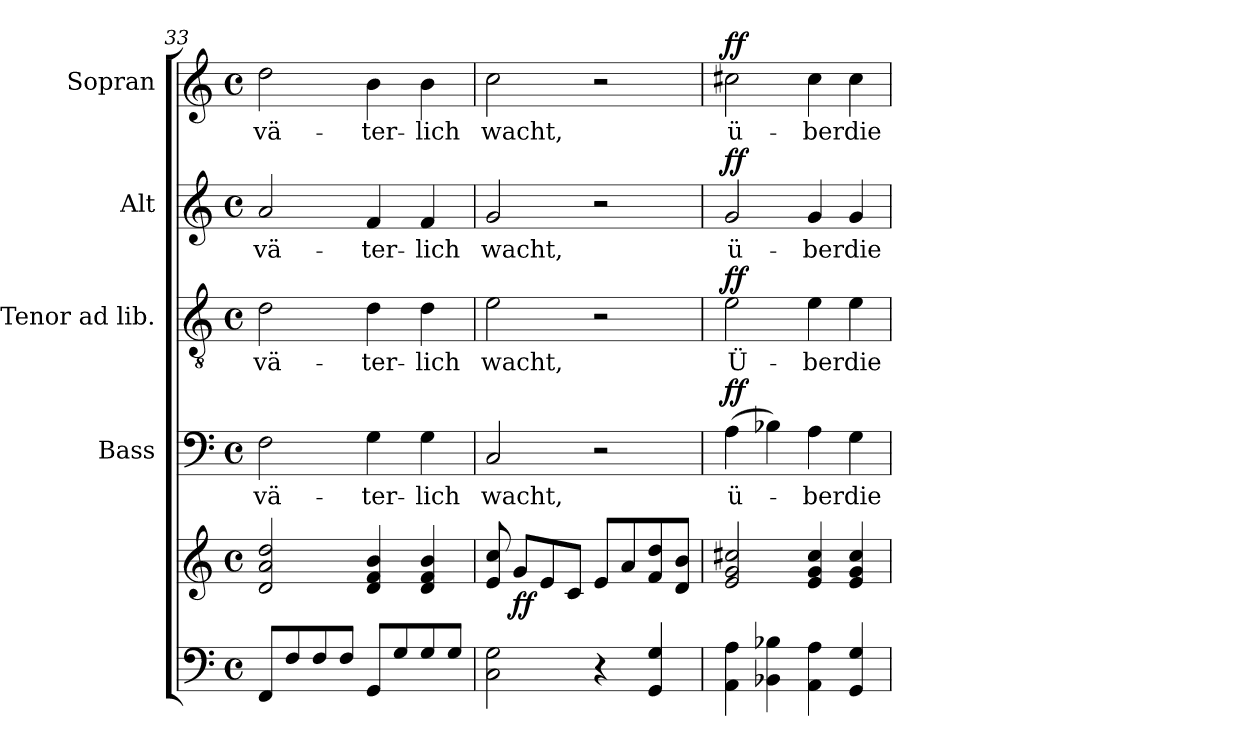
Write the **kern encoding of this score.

**kern	**kern	**dynam	**kern	**text	**dynam	**kern	**text	**dynam	**kern	**text	**dynam	**kern	**text	**dynam
*part5	*part5	*part5	*part4	*part4	*part4	*part3	*part3	*part3	*part2	*part2	*part2	*part1	*part1	*part1
*staff6	*staff5	*staff5/6	*staff4	*staff4	*staff4	*staff3	*staff3	*staff3	*staff2	*staff2	*staff2	*staff1	*staff1	*staff1
*	*	*	*I"Bass	*	*	*I"Tenor ad lib.	*	*	*I"Alt	*	*	*I"Sopran	*	*
*	*	*	*I'B.	*	*	*I'T.	*	*	*I'A.	*	*	*I'S.	*	*
*clefF4	*clefG2	*	*clefF4	*	*	*clefGv2	*	*	*clefG2	*	*	*clefG2	*	*
*k[]	*k[]	*	*k[]	*	*	*k[]	*	*	*k[]	*	*	*k[]	*	*
*C:	*C:	*	*C:	*	*	*C:	*	*	*C:	*	*	*C:	*	*
*M4/4	*M4/4	*	*M4/4	*	*	*M4/4	*	*	*M4/4	*	*	*M4/4	*	*
*met(c)	*met(c)	*	*met(c)	*	*	*met(c)	*	*	*met(c)	*	*	*met(c)	*	*
=33	=33	=33	=33	=33	=33	=33	=33	=33	=33	=33	=33	=33	=33	=33
!	!	!	!	!LO:LY:b	!	!	!LO:LY:b	!	!	!LO:LY:b	!	!	!LO:LY:b	!
8FF/L	2d/ 2a/ 2dd/	.	2F\	vä-	.	2d\	vä-	.	2a/	vä-	.	2dd\	vä-	.
8F/	.	.	.	.	.	.	.	.	.	.	.	.	.	.
8F/	.	.	.	.	.	.	.	.	.	.	.	.	.	.
8F/J	.	.	.	.	.	.	.	.	.	.	.	.	.	.
!	!	!	!	!LO:LY:b	!	!	!LO:LY:b	!	!	!LO:LY:b	!	!	!LO:LY:b	!
8GG/L	4d/ 4f/ 4b/	.	4G\	-ter-	.	4d\	-ter-	.	4f/	-ter-	.	4b\	-ter-	.
8G/	.	.	.	.	.	.	.	.	.	.	.	.	.	.
!	!	!	!	!LO:LY:b	!	!	!LO:LY:b	!	!	!LO:LY:b	!	!	!LO:LY:b	!
8G/	4d/ 4f/ 4b/	.	4G\	-lich	.	4d\	-lich	.	4f/	-lich	.	4b\	-lich	.
8G/J	.	.	.	.	.	.	.	.	.	.	.	.	.	.
!!LO:LB:g=z
=34	=34	=34	=34	=34	=34	=34	=34	=34	=34	=34	=34	=34	=34	=34
!	!	!	!	!LO:LY:b	!	!	!LO:LY:b	!	!	!LO:LY:b	!	!	!LO:LY:b	!
2C\ 2G\	8e/ 8cc/	.	2C/	wacht,	.	2e\	wacht,	.	2g/	wacht,	.	2cc\	wacht,	.
!	!	!LO:DY:b	!	!	!	!	!	!	!	!	!	!	!	!
.	8g/L	ff	.	.	.	.	.	.	.	.	.	.	.	.
.	8e/	.	.	.	.	.	.	.	.	.	.	.	.	.
.	8c/J	.	.	.	.	.	.	.	.	.	.	.	.	.
4r	8e/L	.	2r	.	.	2r	.	.	2r	.	.	2r	.	.
.	8a/	.	.	.	.	.	.	.	.	.	.	.	.	.
4GG/ 4G/	8f/ 8dd/	.	.	.	.	.	.	.	.	.	.	.	.	.
.	8d/ 8b/J	.	.	.	.	.	.	.	.	.	.	.	.	.
=35	=35	=35	=35	=35	=35	=35	=35	=35	=35	=35	=35	=35	=35	=35
!	!	!	!	!LO:LY:b	!LO:DY:a	!	!LO:LY:b	!LO:DY:a	!	!LO:LY:b	!LO:DY:a	!	!LO:LY:b	!LO:DY:a
4AA\ 4A\	2e/ 2g/ 2cc#X/	.	(>4A\	ü-	ff	2e\	Ü-	ff	2g/	ü-	ff	2cc#X\	ü-	ff
4BB-X\ 4B-X\	.	.	4B-X\)	.	.	.	.	.	.	.	.	.	.	.
!	!	!	!	!LO:LY:b	!	!	!LO:LY:b	!	!	!LO:LY:b	!	!	!LO:LY:b	!
4AA\ 4A\	4e/ 4g/ 4cc#/	.	4A\	-ber	.	4e\	-ber	.	4g/	-ber	.	4cc#\	-ber	.
!	!	!	!	!LO:LY:b	!	!	!LO:LY:b	!	!	!LO:LY:b	!	!	!LO:LY:b	!
4GG/ 4G/	4e/ 4g/ 4cc#/	.	4G\	die	.	4e\	die	.	4g/	die	.	4cc#\	die	.
=	=	=	=	=	=	=	=	=	=	=	=	=	=	=
*-	*-	*-	*-	*-	*-	*-	*-	*-	*-	*-	*-	*-	*-	*-
